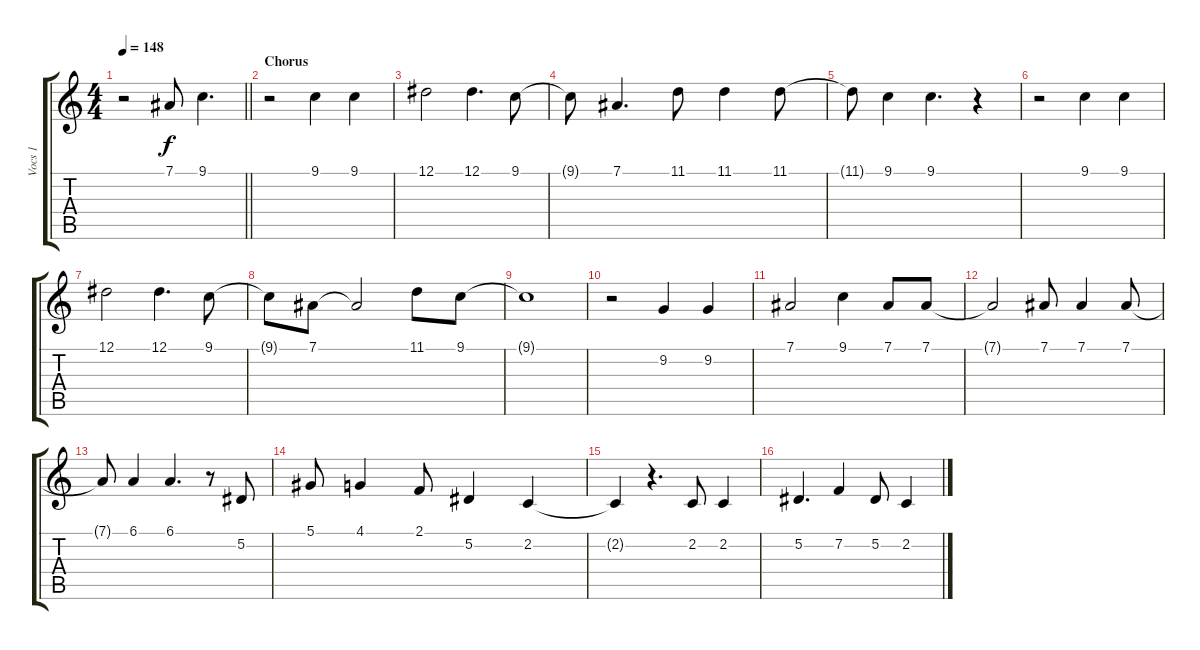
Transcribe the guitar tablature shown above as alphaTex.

\track ("Vocs 1" "Vocs 1") {instrument flute}
\staff {score tabs}
\tuning (Eb4 Bb3 Gb3 Db3 Ab2 Eb2) {hide}
\ts (4 4)
\tempo 148
\clef g2
\barLineRight lightlight
\ks c
r.2{dy f} 7.1.8 9.1.4{d} |
\section ("" "Chorus")
r.2 9.1.4 9.1.4 |
12.1.2 12.1.4{d} 9.1.8 |
9.1{t}.8 7.1.4{d} 11.1.8 11.1.4 11.1.8 |
11.1{t}.8 9.1.4 9.1.4{d} r.4 |
r.2 9.1.4 9.1.4 |
12.1.2 12.1.4{d} 9.1.8 |
9.1{t}.8 7.1.8 7.1{t}.2 11.1.8 9.1.8 |
9.1{t}.1 |
r.2 9.2.4 9.2.4 |
7.1.2 9.1.4 7.1.8 7.1.8 |
7.1{t}.2 7.1.8 7.1.4 7.1.8 |
7.1{t}.8 6.1.4 6.1.4{d} r.8 5.2.8 |
5.1.8 4.1.4 2.1.8 5.2.4 2.2.4 |
2.2{t}.4 r.4{d} 2.2.8 2.2.4 |
5.2.4{d} 7.2.4 5.2.8 2.2.4
